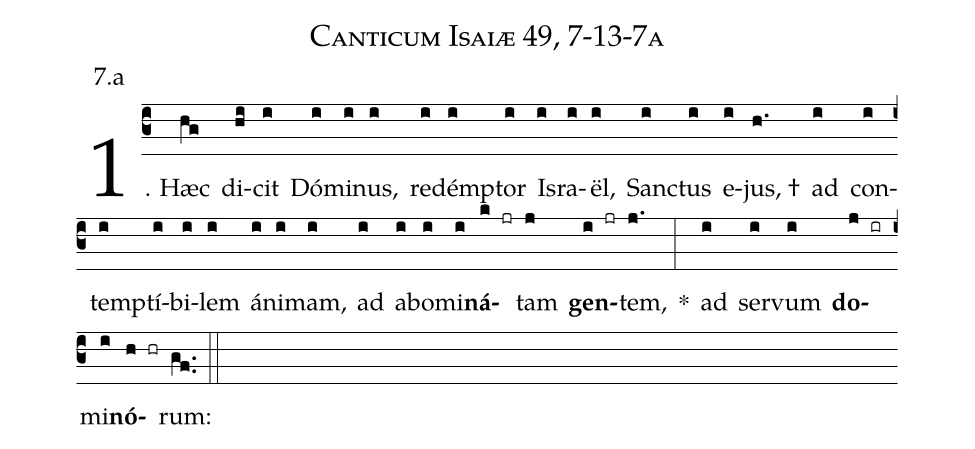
name: Canticum Isaiæ 49, 7-13-7a;
annotation: 7.a;
%%
(c3)1. Hæc(hg) di(hi)cit(i) Dó(i)mi(i)nus,(i) red(i)émp(i)tor(i) Is(i)ra(i)ël,(i) Sanc(i)tus(i) e(i)jus, †(h.) ad(i) con(i)temp(i)tí(i)bi(i)lem(i) á(i)ni(i)mam,(i) ad(i) ab(i)o(i)mi(i)<b>ná</b>(k jr)tam(j) <b>gen</b>(i jr)tem,(j.) *(:) ad(i) ser(i)vum(i) <b>do</b>(j ir)mi(i)<b>nó</b>(h hr)rum:(gf..) (::)
